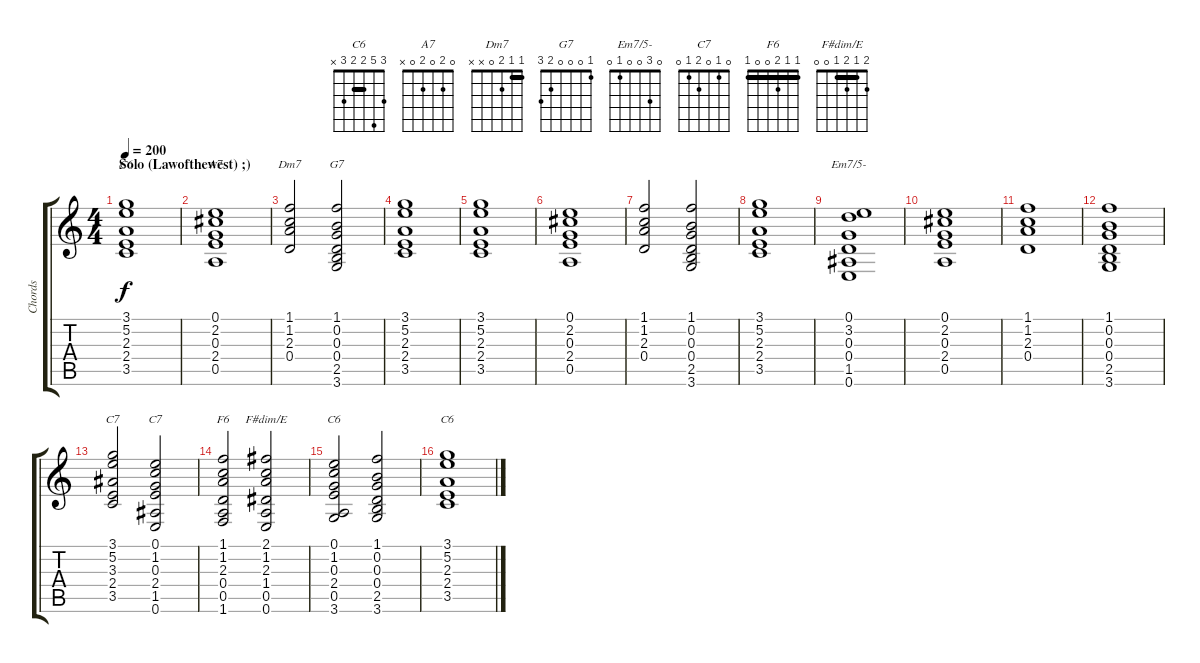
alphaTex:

\track ("Chords" "Chords") {instrument acousticguitarnylon}
\staff {score tabs}
\tuning (E4 B3 G3 D3 A2 E2) {hide}
\chord ("C6" 5 5 0 2 3 x) {barre 5}
\chord ("A7" 0 2 0 2 0 x)
\chord ("Dm7" 1 1 2 0 x x) {barre 1}
\chord ("G7" 1 0 0 0 2 3)
\chord ("Em7/5-" 0 3 0 0 1 0)
\chord ("C7" 3 5 3 2 3 x) {barre 3}
\chord ("C7" 0 1 0 2 1 0)
\chord ("F6" 1 1 2 0 0 1) {barre 1}
\chord ("F#dim/E" 2 1 2 1 0 0) {barre 1}
\chord ("C6" 0 1 0 2 0 3)
\chord ("C6" 3 5 2 2 3 x) {barre 2}
\ts (4 4)
\section ("" "Solo (Lawofthewest) ;)")
\tempo 200
\clef g2
\ks c
(3.1 5.2 2.3 2.4 3.5).1{ch "C6" dy f} |
(0.1 2.2 0.3 2.4 0.5).1{ch "A7"} |
(1.1 1.2 2.3 0.4).2{ch "Dm7"} (1.1 0.2 0.3 0.4 2.5 3.6).2{ch "G7"} |
(3.1 5.2 2.3 2.4 3.5).1 |
(3.1 5.2 2.3 2.4 3.5).1 |
(0.1 2.2 0.3 2.4 0.5).1 |
(1.1 1.2 2.3 0.4).2 (1.1 0.2 0.3 0.4 2.5 3.6).2 |
(3.1 5.2 2.3 2.4 3.5).1 |
(0.1 3.2 0.3 0.4 1.5 0.6).1{ch "Em7/5-"} |
(0.1 2.2 0.3 2.4 0.5).1 |
(1.1 1.2 2.3 0.4).1 |
(1.1 0.2 0.3 0.4 2.5 3.6).1 |
(3.1 5.2 3.3 2.4 3.5).2{ch "C7"} (0.1 1.2 0.3 2.4 1.5 0.6).2{ch "C7"} |
(1.1 1.2 2.3 0.4 0.5 1.6).2{ch "F6"} (2.1 1.2 2.3 1.4 0.5 0.6).2{ch "F#dim/E"} |
(0.1 1.2 0.3 2.4 0.5 3.6).2{ch "C6"} (1.1 0.2 0.3 0.4 2.5 3.6).2 |
(3.1 5.2 2.3 2.4 3.5).1{ch "C6"}
